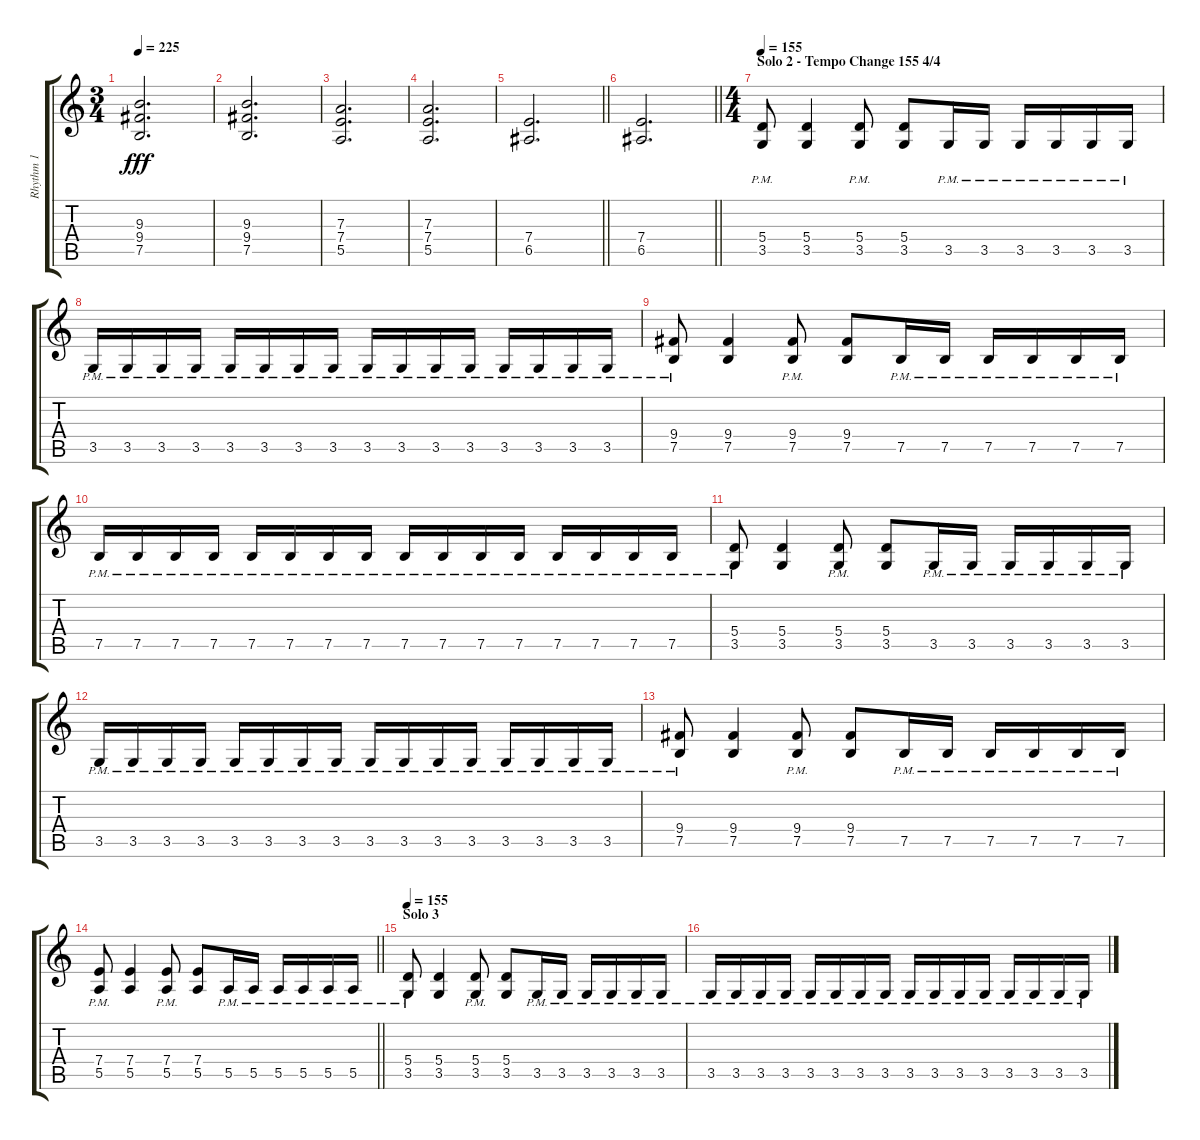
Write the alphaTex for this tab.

\track ("Rhythm 1" "Rhythm 1") {instrument distortionguitar}
\staff {score tabs}
\tuning (B3 Gb3 D3 A2 E2 B1) {hide}
\ts (3 4)
\tempo 225
\clef g2
\ks c
(9.3 9.4 7.5).2{d dy fff} |
(9.3 9.4 7.5).2{d} |
(7.3 7.4 5.5).2{d} |
(7.3 7.4 5.5).2{d} |
\barLineRight lightlight
(7.4 6.5).2{d} |
\barLineRight lightlight
(7.4 6.5).2{d} |
\ts (4 4)
\section ("" "Solo 2 - Tempo Change 155 4/4")
\tempo 155
(5.4{pm} 3.5{pm}).8 (5.4 3.5).4 (5.4{pm} 3.5{pm}).8 (5.4 3.5).8 3.5{pm}.16 3.5{pm}.16 3.5{pm}.16 3.5{pm}.16 3.5{pm}.16 3.5{pm}.16 |
3.5{pm}.16 3.5{pm}.16 3.5{pm}.16 3.5{pm}.16 3.5{pm}.16 3.5{pm}.16 3.5{pm}.16 3.5{pm}.16 3.5{pm}.16 3.5{pm}.16 3.5{pm}.16 3.5{pm}.16 3.5{pm}.16 3.5{pm}.16 3.5{pm}.16 3.5{pm}.16 |
(9.4{pm} 7.5{pm}).8 (9.4 7.5).4 (9.4{pm} 7.5{pm}).8 (9.4 7.5).8 7.5{pm}.16 7.5{pm}.16 7.5{pm}.16 7.5{pm}.16 7.5{pm}.16 7.5{pm}.16 |
7.5{pm}.16 7.5{pm}.16 7.5{pm}.16 7.5{pm}.16 7.5{pm}.16 7.5{pm}.16 7.5{pm}.16 7.5{pm}.16 7.5{pm}.16 7.5{pm}.16 7.5{pm}.16 7.5{pm}.16 7.5{pm}.16 7.5{pm}.16 7.5{pm}.16 7.5{pm}.16 |
(5.4{pm} 3.5{pm}).8 (5.4 3.5).4 (5.4{pm} 3.5{pm}).8 (5.4 3.5).8 3.5{pm}.16 3.5{pm}.16 3.5{pm}.16 3.5{pm}.16 3.5{pm}.16 3.5{pm}.16 |
3.5{pm}.16 3.5{pm}.16 3.5{pm}.16 3.5{pm}.16 3.5{pm}.16 3.5{pm}.16 3.5{pm}.16 3.5{pm}.16 3.5{pm}.16 3.5{pm}.16 3.5{pm}.16 3.5{pm}.16 3.5{pm}.16 3.5{pm}.16 3.5{pm}.16 3.5{pm}.16 |
(9.4{pm} 7.5{pm}).8 (9.4 7.5).4 (9.4{pm} 7.5{pm}).8 (9.4 7.5).8 7.5{pm}.16 7.5{pm}.16 7.5{pm}.16 7.5{pm}.16 7.5{pm}.16 7.5{pm}.16 |
\barLineRight lightlight
(7.4{pm} 5.5{pm}).8 (7.4 5.5).4 (7.4{pm} 5.5{pm}).8 (7.4 5.5).8 5.5{pm}.16 5.5{pm}.16 5.5{pm}.16 5.5{pm}.16 5.5{pm}.16 5.5{pm}.16 |
\section ("" "Solo 3")
\tempo 155
(5.4{pm} 3.5{pm}).8 (5.4 3.5).4 (5.4{pm} 3.5{pm}).8 (5.4 3.5).8 3.5{pm}.16 3.5{pm}.16 3.5{pm}.16 3.5{pm}.16 3.5{pm}.16 3.5{pm}.16 |
3.5{pm}.16 3.5{pm}.16 3.5{pm}.16 3.5{pm}.16 3.5{pm}.16 3.5{pm}.16 3.5{pm}.16 3.5{pm}.16 3.5{pm}.16 3.5{pm}.16 3.5{pm}.16 3.5{pm}.16 3.5{pm}.16 3.5{pm}.16 3.5{pm}.16 3.5{pm}.16
